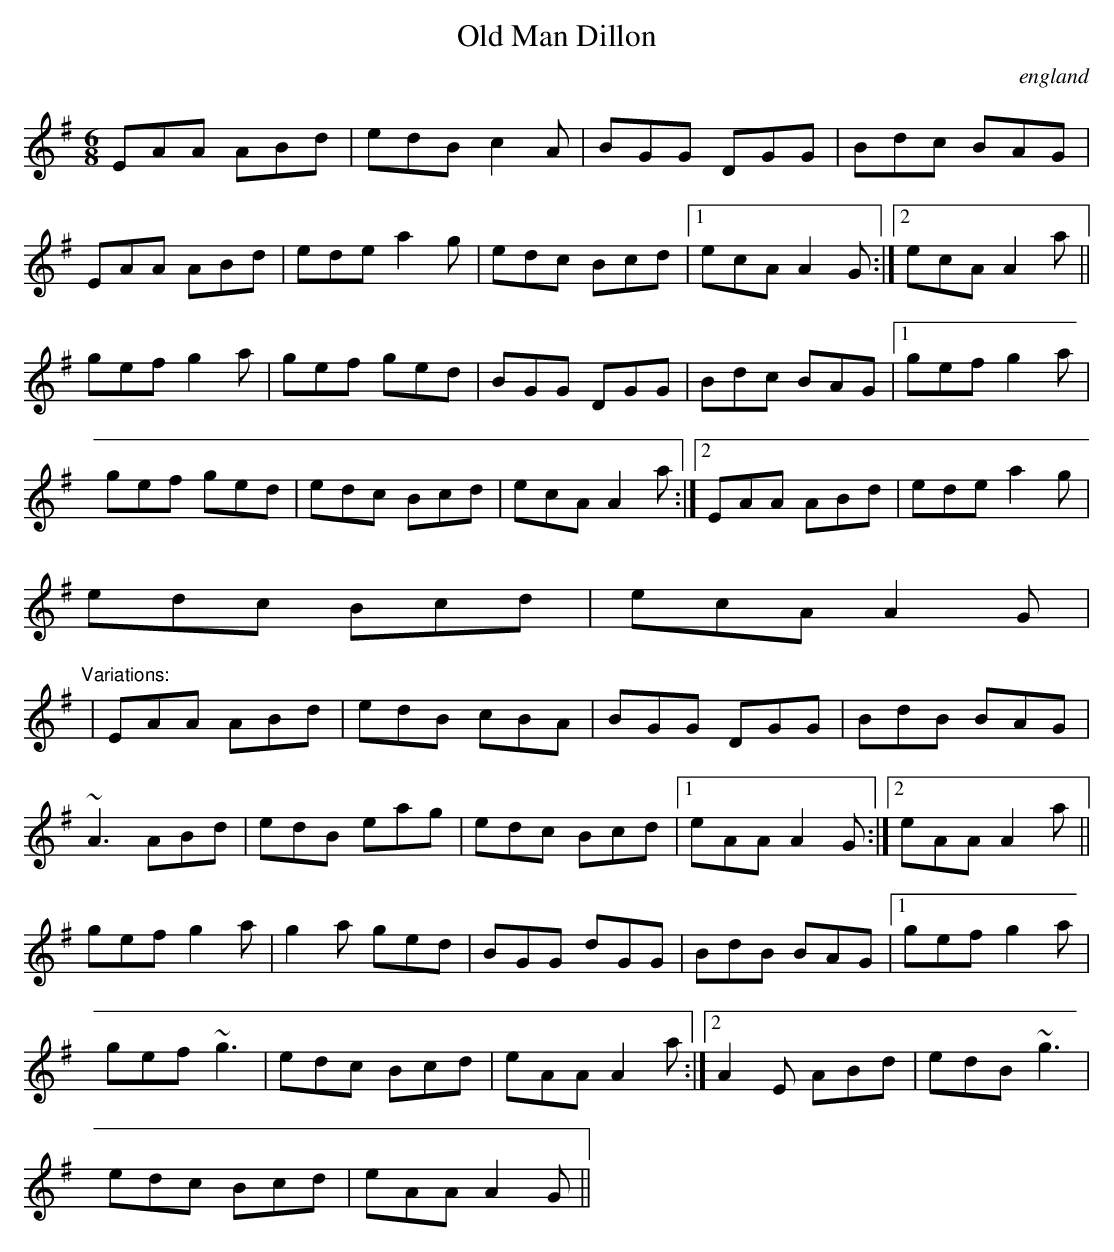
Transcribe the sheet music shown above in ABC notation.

X:1
T:Old Man Dillon
O:england
M:6/8
L:1/8
K:Ador
EAA ABd|edB c2A|BGG DGG|Bdc BAG|
EAA ABd|ede a2g|edc Bcd|1 ecA A2G:|2 ecA A2a||
gef g2a|gef ged|BGG DGG|Bdc BAG|1 gef g2a|
gef ged|edc Bcd|ecA A2a:|2 EAA ABd|ede a2g|
edc Bcd|ecA A2G|
"Variations:"
|EAA ABd|edB cBA|BGG DGG|BdB BAG|
~A3 ABd|edB eag|edc Bcd|1 eAA A2G:|2 eAA A2a||
gef g2a|g2a ged|BGG dGG|BdB BAG|1 gef g2a|
gef ~g3|edc Bcd|eAA A2a:|2 A2E ABd|edB ~g3|
edc Bcd|eAA A2G||
